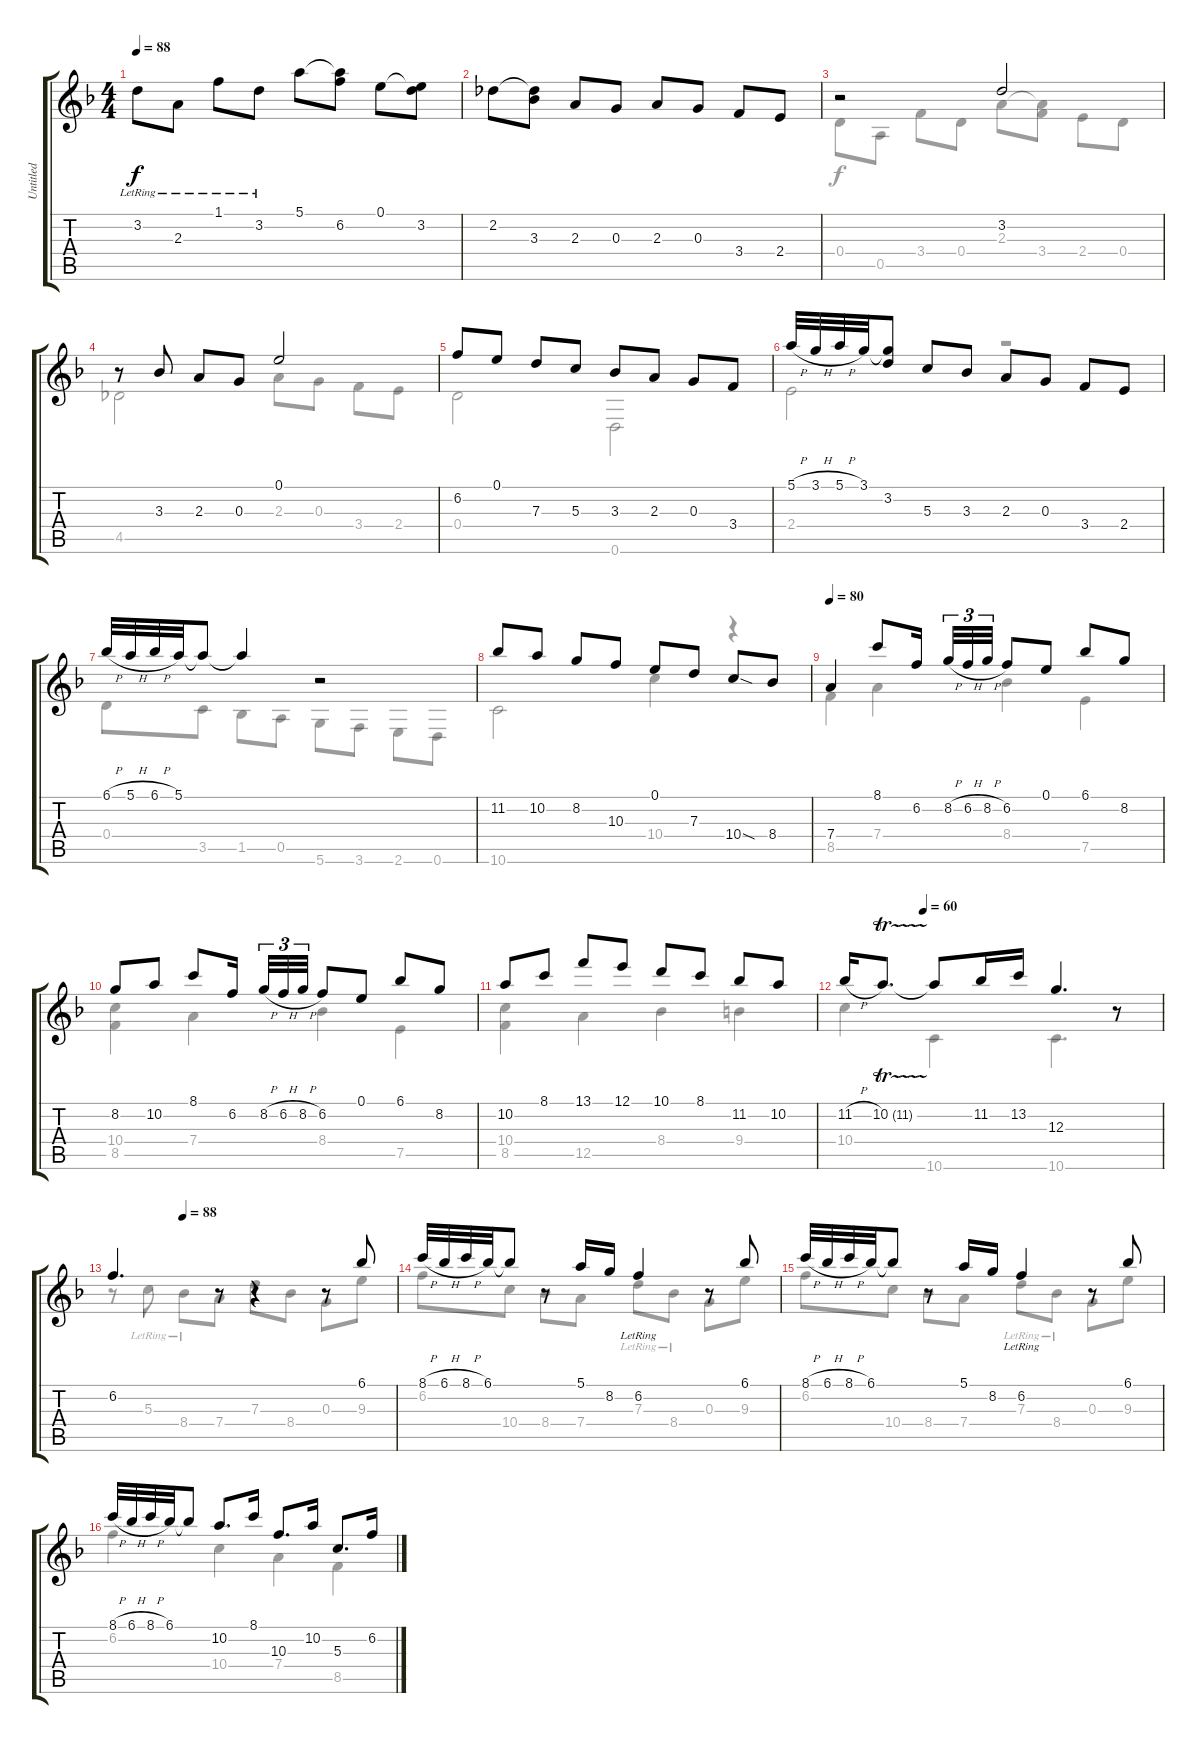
\track ("Untitled" "Untitled") {instrument acousticguitarnylon}
\staff {score tabs}
\tuning (E4 B3 G3 D3 A2 D2) {hide}
\voice
\ts (4 4)
\tempo 88
\clef g2
\ks f
3.2{lr}.8{dy f instrument acousticguitarnylon} 2.3{lr}.8 1.1{lr}.8 3.2{lr}.8 5.1.8 (5.1{t} 6.2).8 0.1.8 (0.1{t} 3.2).8 |
2.2.8 (2.2{t} 3.3).8 2.3.8 0.3.8 2.3.8 0.3.8 3.4.8 2.4.8 |
r.2 3.2.2 |
r.8 3.3.8 2.3.8 0.3.8 0.1.2 |
6.2.8 0.1.8 7.3.8 5.3.8 3.3.8 2.3.8 0.3.8 3.4.8 |
5.1{h}.32 3.1{h}.32 5.1{h}.32 3.1.32 (3.1{t} 3.2).8 5.3.8 3.3.8 2.3.8 0.3.8 3.4.8 2.4.8 |
6.1{h}.32 5.1{h}.32 6.1{h}.32 5.1.32 5.1{t}.8 5.1{t}.4 r.2 |
11.2.8 10.2.8 8.2.8 10.3.8 0.1.8 7.3.8 10.4{sod}.8 8.4.8 |
\tempo 80
7.4.4 8.1.8 6.2.16{beam splitsecondary} 8.2{h}.32{tu (3 2)} 6.2{h}.32{tu (3 2)} 8.2{h}.32{tu (3 2)} 6.2.8 0.1.8 6.1.8 8.2.8 |
8.2.8 10.2.8 8.1.8 6.2.16{beam splitsecondary} 8.2{h}.32{tu (3 2)} 6.2{h}.32{tu (3 2)} 8.2{h}.32{tu (3 2)} 6.2.8 0.1.8 6.1.8 8.2.8 |
10.2.8 8.1.8 13.1.8 12.1.8 10.1.8 8.1.8 11.2.8 10.2.8 |
\tempo (60 0.25)
11.2{h}.16 10.2{tr (11 32)}.8{d} 10.2{t}.8 11.2.16 13.2.16 12.3.4{d} r.8 |
\tempo (88 0.25)
6.2.4{d} r.8 r.4 r.8 6.1.8 |
8.1{h}.32 6.1{h}.32 8.1{h}.32 6.1.32 6.1{t}.8 r.8 5.1.16 8.2.16 6.2{lr}.4 r.8 6.1.8 |
8.1{h}.32 6.1{h}.32 8.1{h}.32 6.1.32 6.1{t}.8 r.8 5.1.16 8.2.16 6.2{lr}.4 r.8 6.1.8 |
8.1{h}.32 6.1{h}.32 8.1{h}.32 6.1.32 6.1{t}.8 10.2.8{d} 8.1.16 10.3.8{d} 10.2.16 5.3.8{d} 6.2.16
\voice
\clef g2
\ottava regular
\simile none
\ks f
|
|
0.4.8 0.5.8 3.4.8 0.4.8 2.3.8 (2.3{t} 3.4).8 2.4.8 0.4.8 |
4.5.2 2.3.8 0.3.8 3.4.8 2.4.8 |
0.4.2 0.6.2 |
2.4.2 r.2 |
0.4.8 3.5.8 1.5.8 0.5.8 5.6.8 3.6.8 2.6.8 0.6.8 |
10.6.2 10.4.4 r.4 |
8.5.4 7.4.4 8.4.4 7.5.4 |
(10.4 8.5).4 7.4.4 8.4.4 7.5.4 |
(10.4 8.5).4 12.5.4 8.4.4 9.4.4 |
10.4.4 10.6.4 10.6.4{d} r.8 |
r.8 5.3{lr}.8 8.4{lr}.8 7.4.8 7.3.8 8.4.8 0.3.8 9.3.8 |
6.2.8 10.4.8 8.4.8 7.4.8 7.3{lr}.8 8.4{lr}.8 0.3.8 9.3.8 |
6.2.8 10.4.8 8.4.8 7.4.8 7.3{lr}.8 8.4{lr}.8 0.3.8 9.3.8 |
6.2.4 10.4.4 7.4.4 8.5.4
